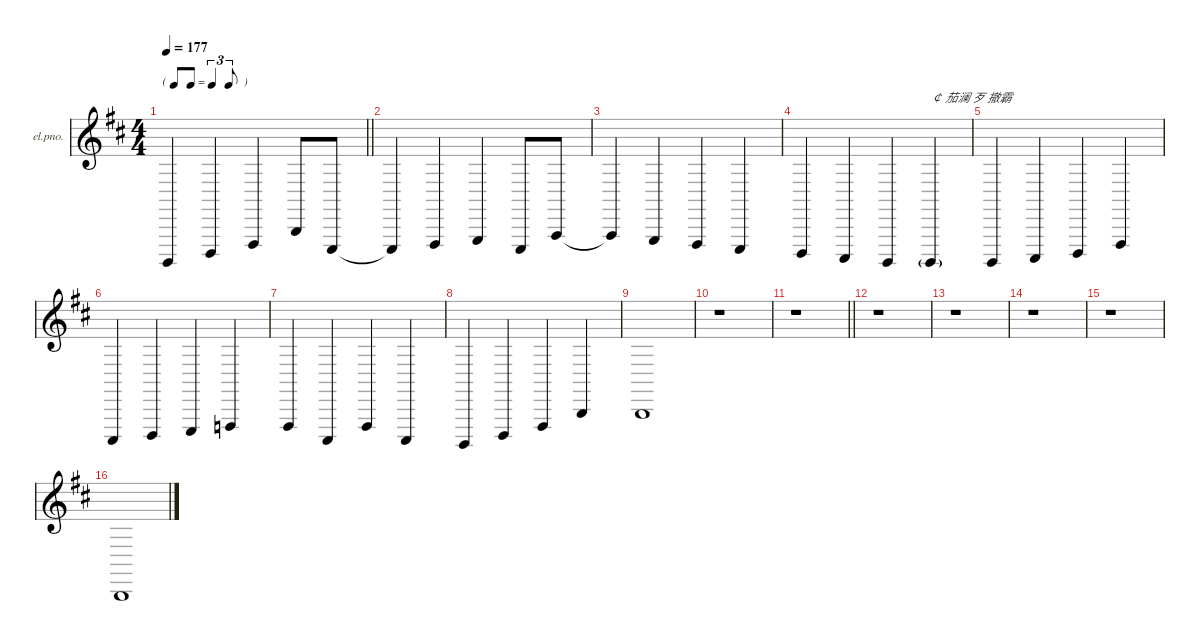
\hideDynamics
\bracketExtendMode nobrackets
\firstSystemTrackNameOrientation horizontal
\track ("kb. Bass" "el.pno.") {instrument electricgrandpiano}
\staff {score}
\tuning (G2 D2 A1 E1 B0)
\ts (4 4)
\tf triplet8th
\tempo 177
\clef g2
\barLineRight lightlight
\ks bminor
0.5{acc forcenatural}.4{dy f} 3.5{acc forcenatural}.4 2.4{acc #}.4 2.3{acc forcenatural}.8 0.4{acc forcenatural}.8 |
0.4{t acc forcenatural}.4 2.4{acc #}.4 3.4{acc forcenatural}.4 0.4{acc forcenatural}.8 0.3{acc forcenatural}.8 |
0.3{t acc forcenatural}.4 3.4{acc forcenatural}.4 2.4{acc #}.4 0.4{acc forcenatural}.4 |
3.5{acc forcenatural}.4 2.5{acc #}.4 0.5{acc forcenatural}.4 0.5{g acc forcenatural}.4{txt "￠ 茄澜 歹 撤霸" dy mf} |
0.5{acc forcenatural}.4{dy f} 2.5{acc #}.4 3.5{acc forcenatural}.4 2.4{acc #}.4 |
2.5{acc #}.4 3.5{acc forcenatural}.4 0.4{acc forcenatural}.4 1.4{acc forcenatural}.4 |
2.4{acc #}.4 2.5{acc #}.4 2.4{acc #}.4 2.5{acc #}.4 |
0.5{acc forcenatural}.4 3.5{acc forcenatural}.4 2.4{acc #}.4 2.3{acc forcenatural}.4 |
2.3{acc forcenatural}.1 |
r.1 |
\barLineRight lightlight
r.1 |
r.1 |
r.1 |
r.1 |
r.1 |
2.3{acc forcenatural}.1
